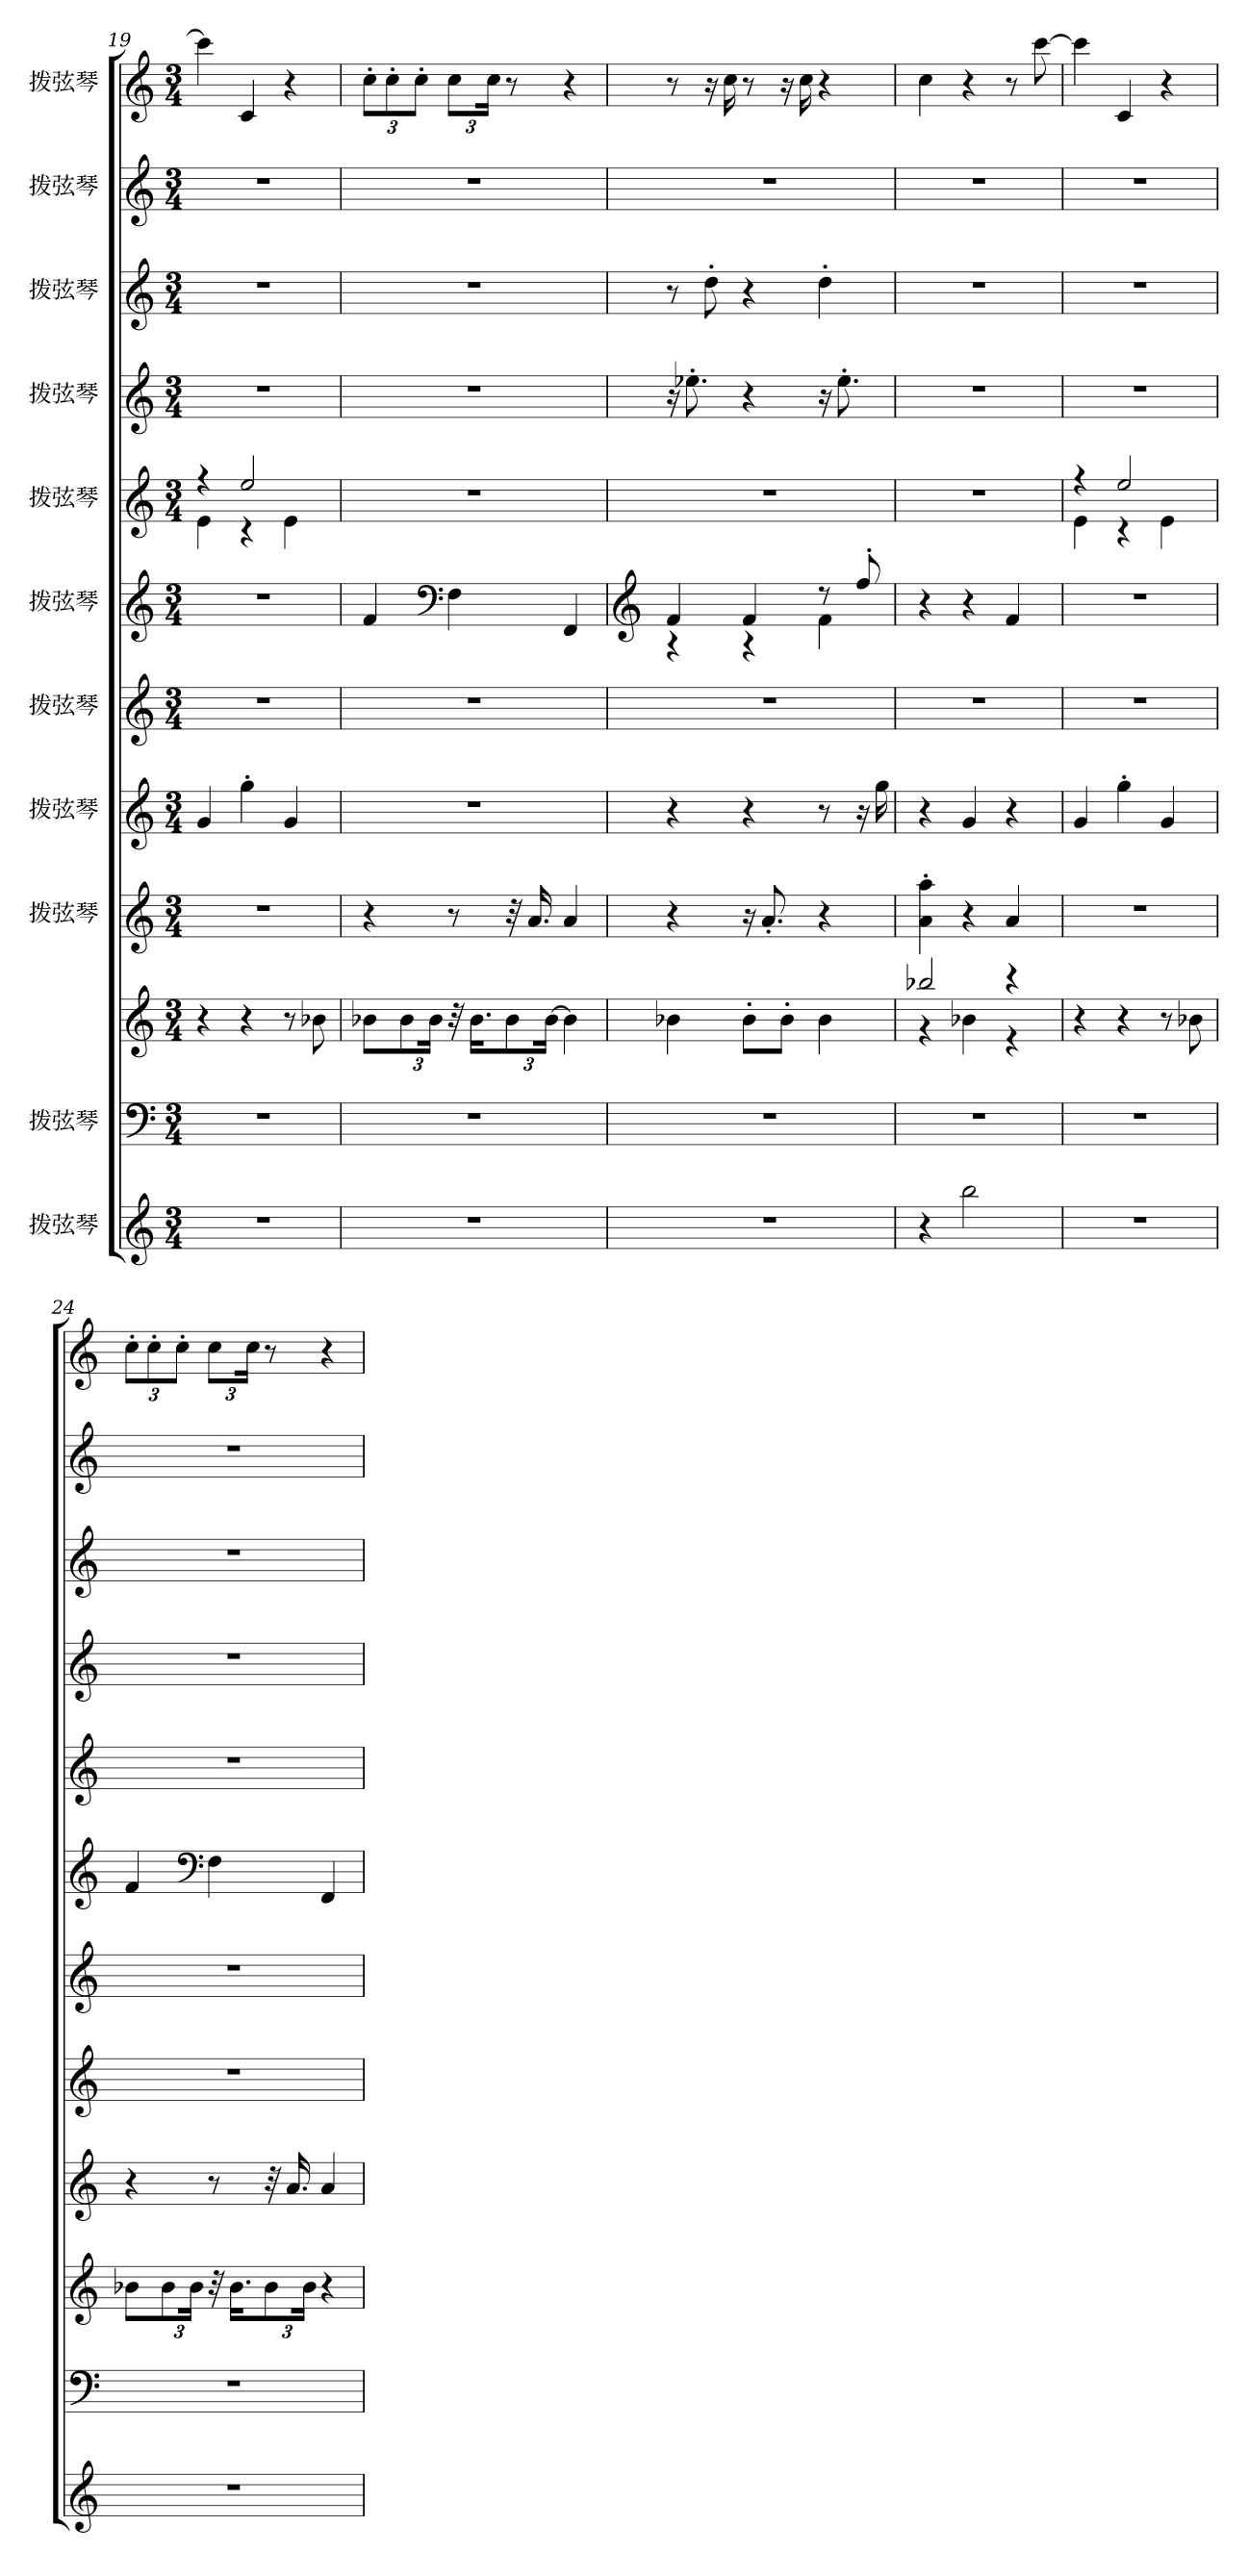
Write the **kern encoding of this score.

**kern	**kern	**kern	**kern	**kern	**kern	**kern	**kern	**kern	**kern	**kern	**kern
*part11	*part10	*part10	*part9	*part8	*part7	*part6	*part5	*part4	*part3	*part2	*part1
*staff12	*staff11	*staff10	*staff9	*staff8	*staff7	*staff6	*staff5	*staff4	*staff3	*staff2	*staff1
*I"拨弦琴	*I"拨弦琴	*	*I"拨弦琴	*I"拨弦琴	*I"拨弦琴	*I"拨弦琴	*I"拨弦琴	*I"拨弦琴	*I"拨弦琴	*I"拨弦琴	*I"拨弦琴
*clefG2	*clefF4	*clefG2	*clefG2	*clefG2	*clefG2	*clefG2	*clefG2	*clefG2	*clefG2	*clefG2	*clefG2
*k[]	*k[]	*k[]	*k[]	*k[]	*k[]	*k[]	*k[]	*k[]	*k[]	*k[]	*k[]
*M3/4	*M3/4	*M3/4	*M3/4	*M3/4	*M3/4	*M3/4	*M3/4	*M3/4	*M3/4	*M3/4	*M3/4
=19	=19	=19	=19	=19	=19	=19	=19	=19	=19	=19	=19
*	*	*	*	*	*	*	*^	*	*	*	*
2.r	2.r	4r	2.r	4g/	2.r	2.r	4r	4e\	2.r	2.r	2.r	4ccc\]
.	.	4r	.	4gg'\	.	.	2ee/	4r	.	.	.	4c/
.	.	8r	.	4g/	.	.	.	4e\	.	.	.	4r
.	.	8b-X\	.	.	.	.	.	.	.	.	.	.
*	*	*	*	*	*	*	*v	*v	*	*	*	*
=20	=20	=20	=20	=20	=20	=20	=20	=20	=20	=20	=20
*	*	*	*	*	*	*	*	*	*	*	*Xbrackettup
2.r	2.r	8b-X\L	4r	2.r	2.r	4f/	2.r	2.r	2.r	2.r	12cc'\L
.	.	.	.	.	.	.	.	.	.	.	12cc'\
*	*	*Xbrackettup	*	*	*	*	*	*	*	*	*
.	.	12b-\	.	.	.	.	.	.	.	.	.
.	.	.	.	.	.	.	.	.	.	.	12cc'\J
.	.	24b-\Jk	.	.	.	.	.	.	.	.	.
*	*	*	*	*	*	*clefF4	*	*	*	*	*
.	.	32r	8r	.	.	4F\	.	.	.	.	12cc\L
.	.	16.b-\KL	.	.	.	.	.	.	.	.	.
.	.	.	.	.	.	.	.	.	.	.	24cc\Jk
.	.	12b-\	32r	.	.	.	.	.	.	.	8r
.	.	.	16.a/	.	.	.	.	.	.	.	.
.	.	[24b-\Jk	.	.	.	.	.	.	.	.	.
.	.	4b-\]	4a/	.	.	4FF/	.	.	.	.	4r
!!LO:PB:g=z
=21	=21	=21	=21	=21	=21	=21	=21	=21	=21	=21	=21
*	*	*	*	*	*	*clefG2	*	*	*	*	*
*	*	*	*	*	*	*^	*	*	*	*	*
2.r	2.r	4b-X\	4r	4r	2.r	4f/	4r	2.r	16r	8r	2.r	8r
.	.	.	.	.	.	.	.	.	8.ee-X'\	.	.	.
.	.	.	.	.	.	.	.	.	.	8dd'\	.	16r
.	.	.	.	.	.	.	.	.	.	.	.	16cc\
.	.	8b-'\L	16r	4r	.	4f/	4r	.	4r	4r	.	8r
.	.	.	8.a'/	.	.	.	.	.	.	.	.	.
.	.	8b-'\J	.	.	.	.	.	.	.	.	.	16r
.	.	.	.	.	.	.	.	.	.	.	.	16cc\
.	.	4b-\	4r	8r	.	8r	4f\	.	16r	4dd'\	.	4r
.	.	.	.	.	.	.	.	.	8.ee-'\	.	.	.
.	.	.	.	16r	.	8ff'/	.	.	.	.	.	.
.	.	.	.	16gg\	.	.	.	.	.	.	.	.
*	*	*	*	*	*	*v	*v	*	*	*	*	*
=22	=22	=22	=22	=22	=22	=22	=22	=22	=22	=22	=22
*	*	*^	*	*	*	*	*	*	*	*	*
4r	2.r	2bb-X/	4r	4a\' 4aa\'	4r	2.r	4r	2.r	2.r	2.r	2.r	4cc\
2bb\	.	.	4b-X\	4r	4g/	.	4r	.	.	.	.	4r
.	.	4r	4r	4a/	4r	.	4f/	.	.	.	.	8r
.	.	.	.	.	.	.	.	.	.	.	.	[8ccc\
*	*	*v	*v	*	*	*	*	*	*	*	*	*
=23	=23	=23	=23	=23	=23	=23	=23	=23	=23	=23	=23
*	*	*	*	*	*	*	*^	*	*	*	*
2.r	2.r	4r	2.r	4g/	2.r	2.r	4r	4e\	2.r	2.r	2.r	4ccc\]
.	.	4r	.	4gg'\	.	.	2ee/	4r	.	.	.	4c/
.	.	8r	.	4g/	.	.	.	4e\	.	.	.	4r
.	.	8b-X\	.	.	.	.	.	.	.	.	.	.
*	*	*	*	*	*	*	*v	*v	*	*	*	*
=24	=24	=24	=24	=24	=24	=24	=24	=24	=24	=24	=24
2.r	2.r	8b-X\L	4r	2.r	2.r	4f/	2.r	2.r	2.r	2.r	12cc'\L
.	.	.	.	.	.	.	.	.	.	.	12cc'\
.	.	12b-\	.	.	.	.	.	.	.	.	.
.	.	.	.	.	.	.	.	.	.	.	12cc'\J
.	.	24b-\Jk	.	.	.	.	.	.	.	.	.
*	*	*	*	*	*	*clefF4	*	*	*	*	*
.	.	32r	8r	.	.	4F\	.	.	.	.	12cc\L
.	.	16.b-\KL	.	.	.	.	.	.	.	.	.
.	.	.	.	.	.	.	.	.	.	.	24cc\Jk
.	.	12b-\	32r	.	.	.	.	.	.	.	8r
.	.	.	16.a/	.	.	.	.	.	.	.	.
.	.	24b-\Jk	.	.	.	.	.	.	.	.	.
.	.	4r	4a/	.	.	4FF/	.	.	.	.	4r
=	=	=	=	=	=	=	=	=	=	=	=
*-	*-	*-	*-	*-	*-	*-	*-	*-	*-	*-	*-
